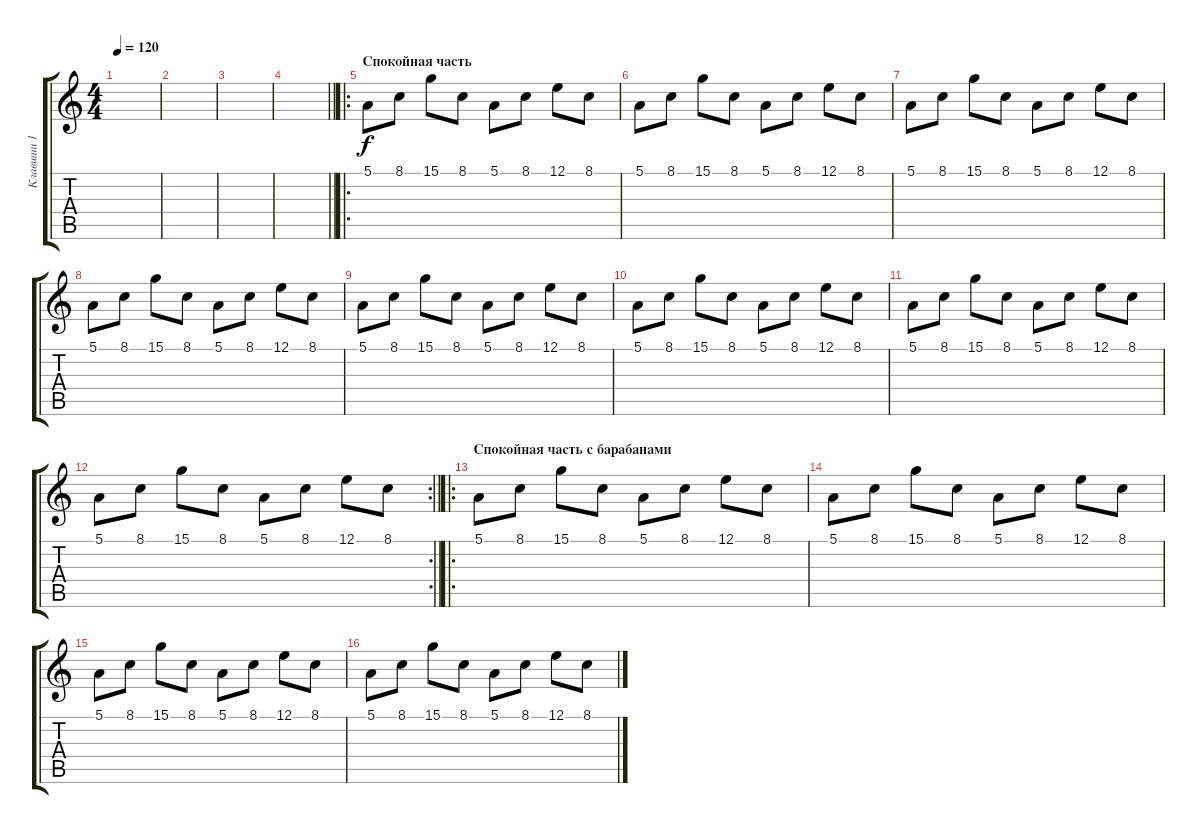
\track ("Клавиши 1" "Клавиши 1") {instrument fx4atmosphere}
\staff {score tabs}
\tuning (E4 B3 G3 D3 A2 E2) {hide}
\ts (4 4)
\tempo 120
\clef g2
\ks c
|
|
|
\barLineRight lightlight
|
\ro
\section ("" "Спокойная часть")
5.1.8 8.1.8 15.1.8 8.1.8 5.1.8 8.1.8 12.1.8 8.1.8 |
5.1.8 8.1.8 15.1.8 8.1.8 5.1.8 8.1.8 12.1.8 8.1.8 |
5.1.8 8.1.8 15.1.8 8.1.8 5.1.8 8.1.8 12.1.8 8.1.8 |
5.1.8 8.1.8 15.1.8 8.1.8 5.1.8 8.1.8 12.1.8 8.1.8 |
5.1.8 8.1.8 15.1.8 8.1.8 5.1.8 8.1.8 12.1.8 8.1.8 |
5.1.8 8.1.8 15.1.8 8.1.8 5.1.8 8.1.8 12.1.8 8.1.8 |
5.1.8 8.1.8 15.1.8 8.1.8 5.1.8 8.1.8 12.1.8 8.1.8 |
\rc 2
\barLineRight lightlight
5.1.8 8.1.8 15.1.8 8.1.8 5.1.8 8.1.8 12.1.8 8.1.8 |
\ro
\section ("" "Спокойная часть с барабанами")
5.1.8 8.1.8 15.1.8 8.1.8 5.1.8 8.1.8 12.1.8 8.1.8 |
5.1.8 8.1.8 15.1.8 8.1.8 5.1.8 8.1.8 12.1.8 8.1.8 |
5.1.8 8.1.8 15.1.8 8.1.8 5.1.8 8.1.8 12.1.8 8.1.8 |
5.1.8 8.1.8 15.1.8 8.1.8 5.1.8 8.1.8 12.1.8 8.1.8
